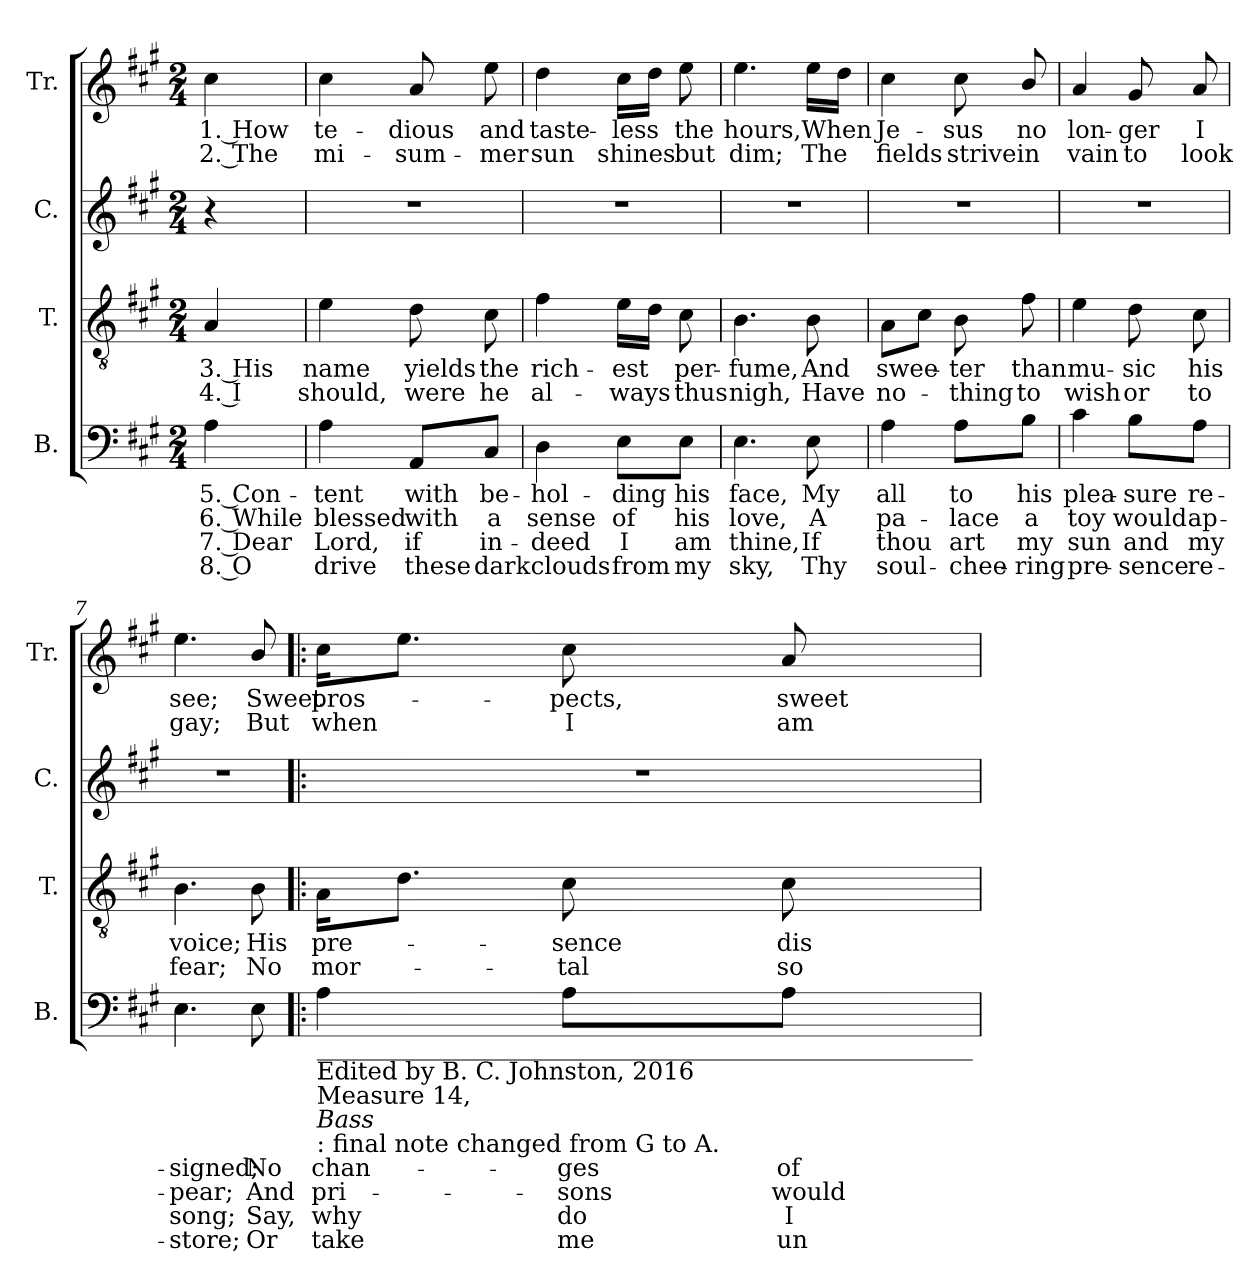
**kern	**text	**text	**text	**text	**kern	**text	**text	**kern	**kern	**text	**text
*part4	*part4	*part4	*part4	*part4	*part3	*part3	*part3	*part2	*part1	*part1	*part1
*staff4	*staff4	*staff4	*staff4	*staff4	*staff3	*staff3	*staff3	*staff2	*staff1	*staff1	*staff1
*I"B.	*	*	*	*	*I"T.	*	*	*I"C.	*I"Tr.	*	*
*I'B.	*	*	*	*	*I'T.	*	*	*I'C.	*I'Tr.	*	*
*clefF4	*	*	*	*	*clefGv2	*	*	*clefG2	*clefG2	*	*
*k[f#c#g#]	*	*	*	*	*k[f#c#g#]	*	*	*k[f#c#g#]	*k[f#c#g#]	*	*
*M2/4	*	*	*	*	*M2/4	*	*	*M2/4	*M2/4	*	*
*MM80	*	*	*	*	*MM80	*	*	*MM80	*MM80	*	*
=1	=1	=1	=1	=1	=1	=1	=1	=1	=1	=1	=1
4A\	5. Con-	6. While	7. Dear	8. O	4A/	3. His	4. I	4r	4cc#\	1. How	2. The
=2	=2	=2	=2	=2	=2	=2	=2	=2	=2	=2	=2
4A\	-tent	blessed	Lord,	drive	4e\	name	should,	2r	4cc#\	te-	mi-
8AA/L	with	with	if	these	8d\	yields	were	.	8a/	-dious	-sum-
8C#/J	be-	a	in-	dark	8c#\	the	he	.	8ee\	and	-mer
=3	=3	=3	=3	=3	=3	=3	=3	=3	=3	=3	=3
4D\	-hol-	sense	-deed	clouds	4f#\	rich-	al-	2r	4dd\	taste-	sun
8E\L	-ding	of	I	from	16e\LL	-est	-ways	.	16cc#\LL	-less	shines
.	.	.	.	.	16d\JJ	.	.	.	16dd\JJ	.	.
8E\J	his	his	am	my	8c#\	per-	thus	.	8ee\	the	but
=4	=4	=4	=4	=4	=4	=4	=4	=4	=4	=4	=4
4.E\	face,	love,	thine,	sky,	4.B\	-fume,	nigh,	2r	4.ee\	hours,	dim;
8E\	My	A	If	Thy	8B\	And	Have	.	16ee\LL	When	The
.	.	.	.	.	.	.	.	.	16dd\JJ	.	.
=5	=5	=5	=5	=5	=5	=5	=5	=5	=5	=5	=5
4A\	all	pa-	thou	soul-	8A\L	swee-	no-	2r	4cc#\	Je-	fields
.	.	.	.	.	8c#\J	.	.	.	.	.	.
8A\L	to	-lace	art	-chee-	8B\	-ter	-thing	.	8cc#\	-sus	strive
8B\J	his	a	my	-ring	8f#\	than	to	.	8b/	no	in
=6	=6	=6	=6	=6	=6	=6	=6	=6	=6	=6	=6
4c#\	plea-	toy	sun	pre-	4e\	mu-	wish	2r	4a/	lon-	vain
8B\L	-sure	would	and	-sence	8d\	-sic	or	.	8g#/	-ger	to
8A\J	re-	ap-	my	re-	8c#\	his	to	.	8a/	I	look
=7	=7	=7	=7	=7	=7	=7	=7	=7	=7	=7	=7
4.E\	-signed;	-pear;	song;	-store;	4.B\	voice;	fear;	2r	4.ee\	see;	gay;
8E\	No	And	Say,	Or	8B\	His	No	.	8b/	Sweet	But
!!LO:LB:g=z
=8!|:	=8!|:	=8!|:	=8!|:	=8!|:	=8!|:	=8!|:	=8!|:	=8!|:	=8!|:	=8!|:	=8!|:
!LO:TX:b:t=______________________________________________________	!	!	!	!	!	!	!	!	!	!	!
!LO:TX:b:t=Edited by B. C. Johnston, 2016	!	!	!	!	!	!	!	!	!	!	!
!LO:TX:b:t=Measure 14,	!	!	!	!	!	!	!	!	!	!	!
!LO:TX:b:i:t=Bass	!	!	!	!	!	!	!	!	!	!	!
!LO:TX:b:t=&colon;  final note changed from G to A.	!	!	!	!	!	!	!	!	!	!	!
4A\	chan-	pri-	why	take	16A\KL	pre-	mor-	2r	16cc#\KL	pros-	when
.	.	.	.	.	8.d\J	.	.	.	8.ee\J	.	.
8A\L	-ges	-sons	do	me	8c#\	-sence	-tal	.	8cc#\	-pects,	I
8A\J	of	would	I	un-	8c#\	dis-	so	.	8a/	sweet	am
=	=	=	=	=	=	=	=	=	=	=	=
*-	*-	*-	*-	*-	*-	*-	*-	*-	*-	*-	*-
